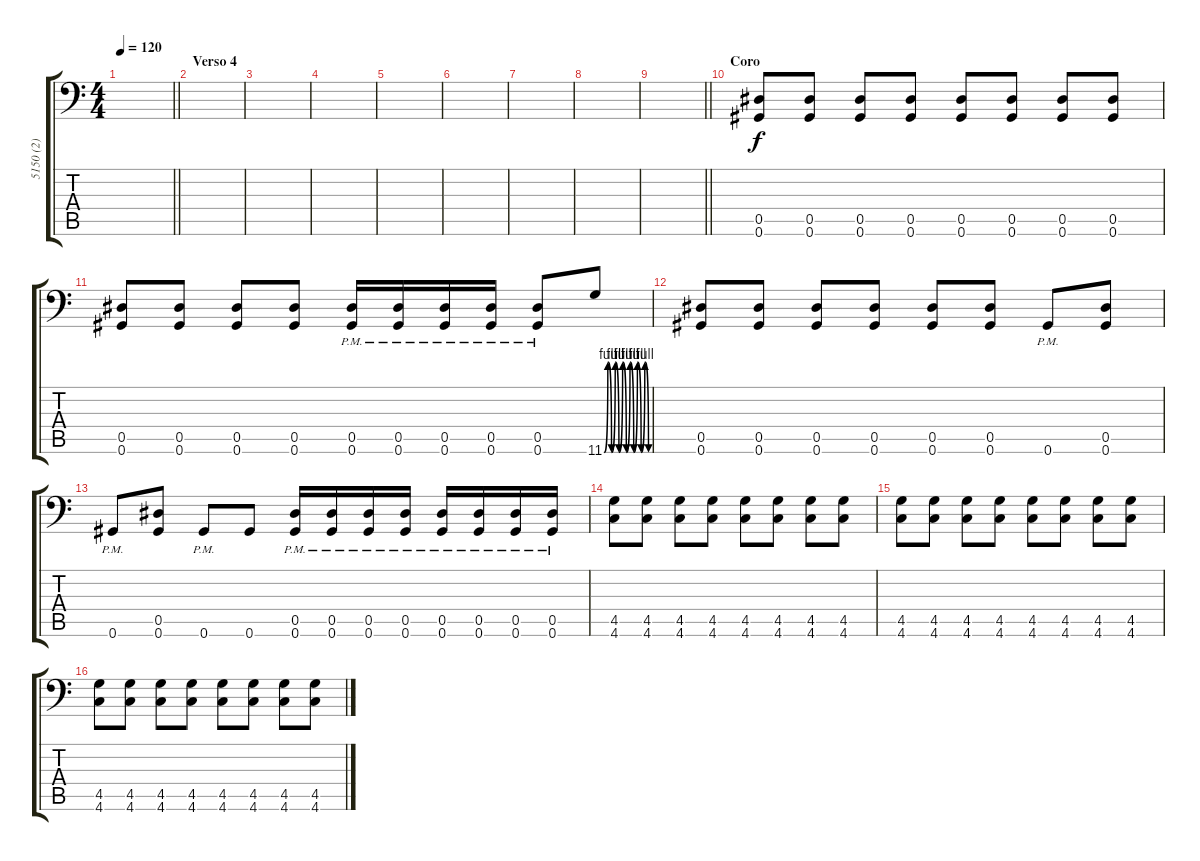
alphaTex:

\track ("5150 (2)" "5150 (2)") {instrument electricguitarjazz}
\staff {score tabs}
\tuning (Bb3 F3 Db3 Ab2 Eb2 Ab1) {hide}
\ts (4 4)
\tempo 120
\clef f4
\barLineRight lightlight
\ks c
|
\section ("" "Verso 4")
|
|
|
|
|
|
|
\barLineRight lightlight
|
\section ("" "Coro")
(0.5 0.6).8 (0.5 0.6).8 (0.5 0.6).8 (0.5 0.6).8 (0.5 0.6).8 (0.5 0.6).8 (0.5 0.6).8 (0.5 0.6).8 |
(0.5 0.6).8 (0.5 0.6).8 (0.5 0.6).8 (0.5 0.6).8 (0.5{pm} 0.6).16 (0.5{pm} 0.6).16 (0.5{pm} 0.6).16 (0.5{pm} 0.6).16 (0.5{pm} 0.6).8 11.6{be (custom 0 0 5 4 10 0 15 4 20 0 25 4 30 0 35 4 40 0 45 4 50 0 55 4 60 0)}.8 |
(0.5 0.6).8 (0.5 0.6).8 (0.5 0.6).8 (0.5 0.6).8 (0.5 0.6).8 (0.5 0.6).8 0.6{pm}.8 (0.5 0.6).8 |
0.6{pm}.8 (0.5 0.6).8 0.6{pm}.8 0.6.8 (0.5{pm} 0.6).16 (0.5{pm} 0.6).16 (0.5{pm} 0.6).16 (0.5{pm} 0.6).16 (0.5{pm} 0.6).16 (0.5{pm} 0.6).16 (0.5{pm} 0.6).16 (0.5{pm} 0.6).16 |
(4.5 4.6).8 (4.5 4.6).8 (4.5 4.6).8 (4.5 4.6).8 (4.5 4.6).8 (4.5 4.6).8 (4.5 4.6).8 (4.5 4.6).8 |
(4.5 4.6).8 (4.5 4.6).8 (4.5 4.6).8 (4.5 4.6).8 (4.5 4.6).8 (4.5 4.6).8 (4.5 4.6).8 (4.5 4.6).8 |
(4.5 4.6).8 (4.5 4.6).8 (4.5 4.6).8 (4.5 4.6).8 (4.5 4.6).8 (4.5 4.6).8 (4.5 4.6).8 (4.5 4.6).8
